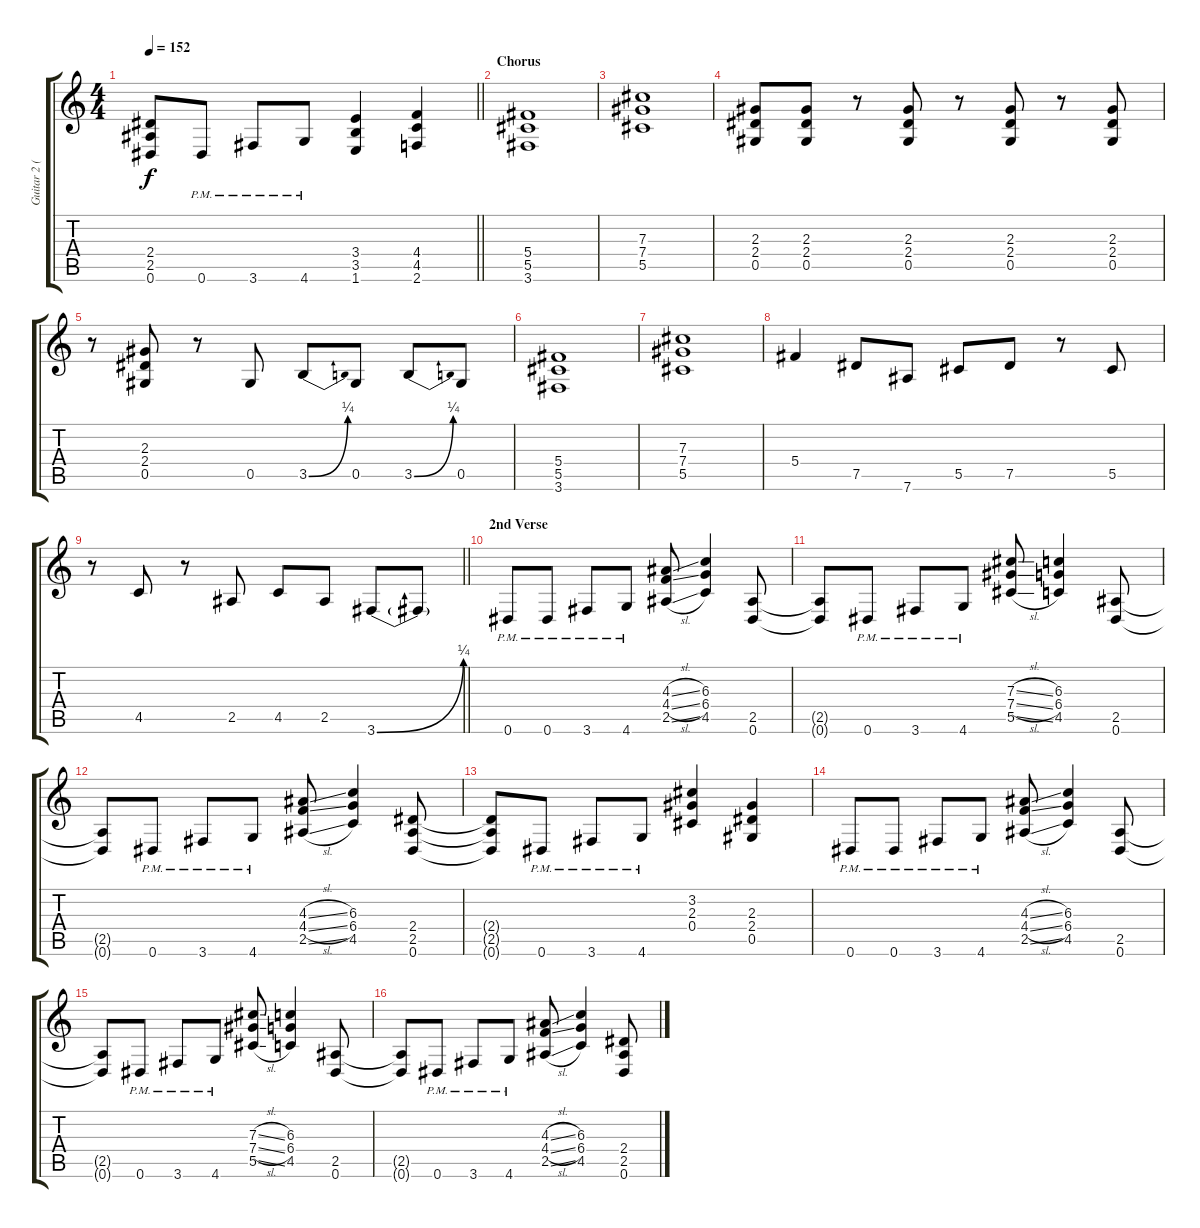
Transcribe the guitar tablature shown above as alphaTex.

\track ("Guitar 2 (Izzy)" "Guitar 2 (") {instrument distortionguitar}
\staff {score tabs}
\tuning (Eb4 Bb3 Gb3 Db3 Ab2 Eb2) {hide}
\ts (4 4)
\tempo 152
\clef g2
\barLineRight lightlight
\ks c
(2.4{t} 2.5{t} 0.6{t}).8{dy f} 0.6{pm}.8 3.6{pm}.8 4.6{pm}.8 (3.4 3.5 1.6).4 (4.4 4.5 2.6).4 |
\section ("" "Chorus")
(5.4 5.5 3.6).1 |
(7.3 7.4 5.5).1 |
(2.3 2.4 0.5).8 (2.3 2.4 0.5).8 r.8 (2.3 2.4 0.5).8 r.8 (2.3 2.4 0.5).8 r.8 (2.3 2.4 0.5).8 |
r.8 (2.3 2.4 0.5).8 r.8 0.5.8 3.5{be (bend 0 0 60 1)}.8 0.5.8 3.5{be (bend 0 0 60 1)}.8 0.5.8 |
(5.4 5.5 3.6).1 |
(7.3 7.4 5.5).1 |
5.4.4 7.5.8 7.6.8 5.5.8 7.5.8 r.8 5.5.8 |
\barLineRight lightlight
r.8 4.5.8 r.8 2.5.8 4.5.8 2.5.8 3.6{be (bend 0 0 60 1)}.8 3.6{t}.8 |
\section ("" "2nd Verse")
0.6{pm}.8 0.6{pm}.8 3.6{pm}.8 4.6{pm}.8 (4.3{sl} 4.4{sl} 2.5{sl}).8 (6.3 6.4 4.5).4 (2.5 0.6).8 |
(2.5{t} 0.6{t}).8 0.6{pm}.8 3.6{pm}.8 4.6{pm}.8 (7.3{sl} 7.4{sl} 5.5{sl}).8 (6.3 6.4 4.5).4 (2.5 0.6).8 |
(2.5{t} 0.6{t}).8 0.6{pm}.8 3.6{pm}.8 4.6{pm}.8 (4.3{sl} 4.4{sl} 2.5{sl}).8 (6.3 6.4 4.5).4 (2.4 2.5 0.6).8 |
(2.4{t} 2.5{t} 0.6{t}).8 0.6{pm}.8 3.6{pm}.8 4.6{pm}.8 (3.2 2.3 0.4).4 (2.3 2.4 0.5).4 |
0.6{pm}.8 0.6{pm}.8 3.6{pm}.8 4.6{pm}.8 (4.3{sl} 4.4{sl} 2.5{sl}).8 (6.3 6.4 4.5).4 (2.5 0.6).8 |
(2.5{t} 0.6{t}).8 0.6{pm}.8 3.6{pm}.8 4.6{pm}.8 (7.3{sl} 7.4{sl} 5.5{sl}).8 (6.3 6.4 4.5).4 (2.5 0.6).8 |
(2.5{t} 0.6{t}).8 0.6{pm}.8 3.6{pm}.8 4.6{pm}.8 (4.3{sl} 4.4{sl} 2.5{sl}).8 (6.3 6.4 4.5).4 (2.4 2.5 0.6).8
